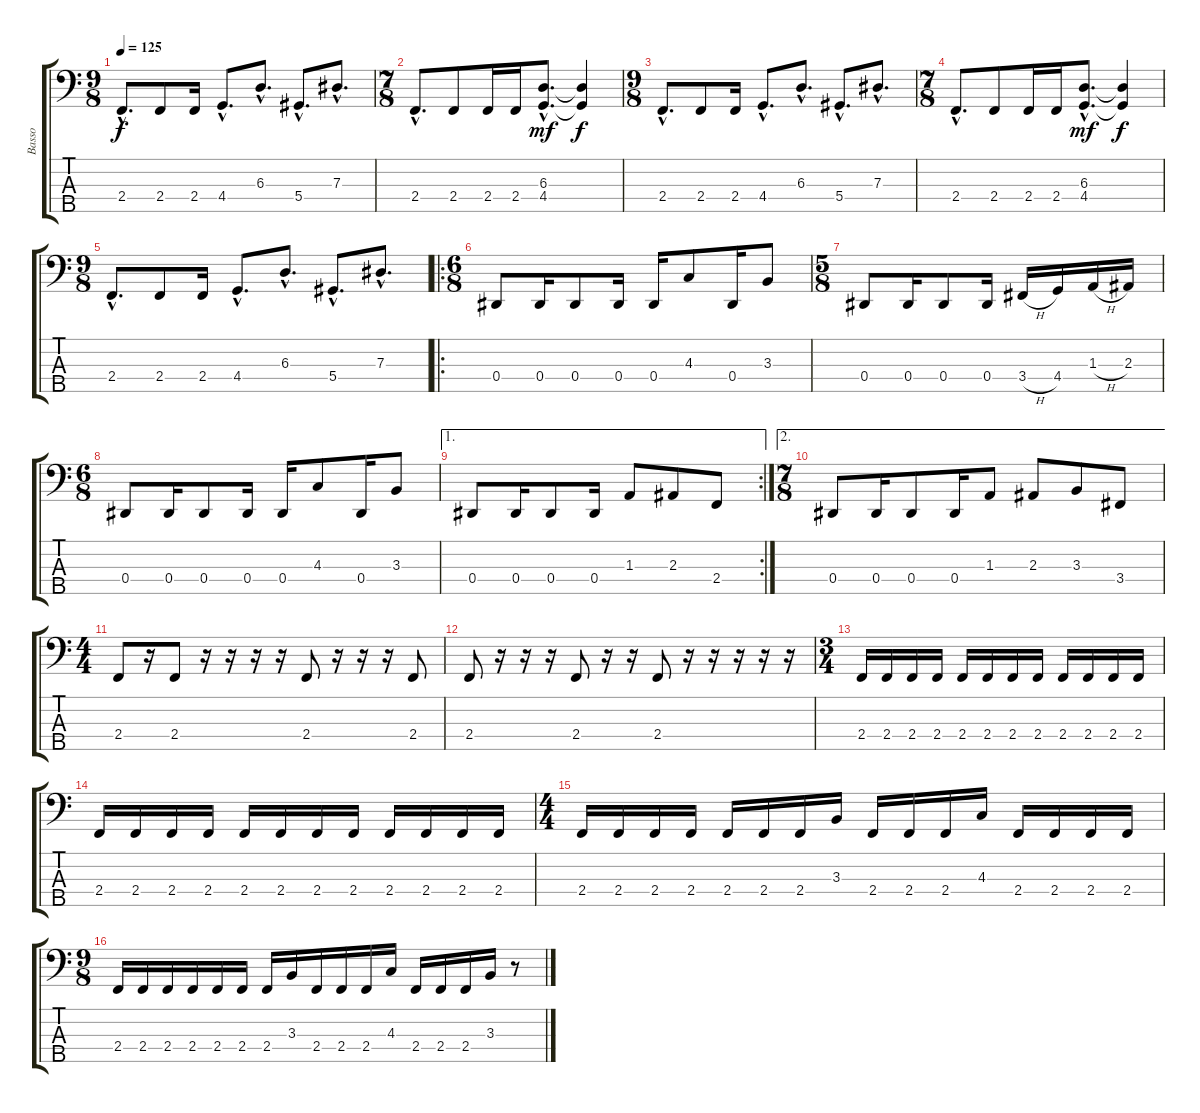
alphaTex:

\track ("Basso" "Basso") {instrument slapbass2}
\staff {score tabs}
\tuning (Gb2 Db2 Ab1 Eb1 Bb0) {hide}
\ts (9 8)
\tempo 125
\clef f4
\ks c
2.4{hac}.8{d dy f} 2.4.8 2.4.16 4.4{hac}.8{d} 6.3{hac}.8{d} 5.4{hac}.8{d} 7.3{hac}.8{d} |
\ts (7 8)
2.4{hac}.8{d} 2.4.8 2.4.16 2.4.16 (6.3{hac} 4.4{hac}).8{d dy mf} (6.3{t} 4.4{t}).4{dy f} |
\ts (9 8)
2.4{hac}.8{d} 2.4.8 2.4.16 4.4{hac}.8{d} 6.3{hac}.8{d} 5.4{hac}.8{d} 7.3{hac}.8{d} |
\ts (7 8)
2.4{hac}.8{d} 2.4.8 2.4.16 2.4.16 (6.3{hac} 4.4{hac}).8{d dy mf} (6.3{t} 4.4{t}).4{dy f} |
\ts (9 8)
2.4{hac}.8{d} 2.4.8 2.4.16 4.4{hac}.8{d} 6.3{hac}.8{d} 5.4{hac}.8{d} 7.3{hac}.8{d} |
\ro
\ts (6 8)
0.4.8 0.4.16 0.4.8 0.4.16 0.4.16 4.3.8 0.4.16 3.3.8 |
\ts (5 8)
0.4.8 0.4.16 0.4.8 0.4.16 3.4{h}.16 4.4.16 1.3{h}.16 2.3.16 |
\ts (6 8)
0.4.8 0.4.16 0.4.8 0.4.16 0.4.16 4.3.8 0.4.16 3.3.8 |
\ae 1
\rc 2
0.4.8 0.4.16 0.4.8 0.4.16 1.3.8 2.3.8 2.4.8 |
\ae 2
\ts (7 8)
0.4.8 0.4.16 0.4.8 0.4.16 1.3.8 2.3.8 3.3.8 3.4.8 |
\ts (4 4)
2.4.8 r.16 2.4.8 r.16 r.16 r.16 r.16 2.4.8 r.16 r.16 r.16 2.4.8 |
2.4.8 r.16 r.16 r.16 2.4.8 r.16 r.16 2.4.8 r.16 r.16 r.16 r.16 r.16 |
\ts (3 4)
2.4.16 2.4.16 2.4.16 2.4.16 2.4.16 2.4.16 2.4.16 2.4.16 2.4.16 2.4.16 2.4.16 2.4.16 |
2.4.16 2.4.16 2.4.16 2.4.16 2.4.16 2.4.16 2.4.16 2.4.16 2.4.16 2.4.16 2.4.16 2.4.16 |
\ts (4 4)
2.4.16 2.4.16 2.4.16 2.4.16 2.4.16 2.4.16 2.4.16 3.3.16 2.4.16 2.4.16 2.4.16 4.3.16 2.4.16 2.4.16 2.4.16 2.4.16 |
\ts (9 8)
2.4.16 2.4.16 2.4.16 2.4.16 2.4.16 2.4.16 2.4.16 3.3.16 2.4.16 2.4.16 2.4.16 4.3.16 2.4.16 2.4.16 2.4.16 3.3.16 r.8
